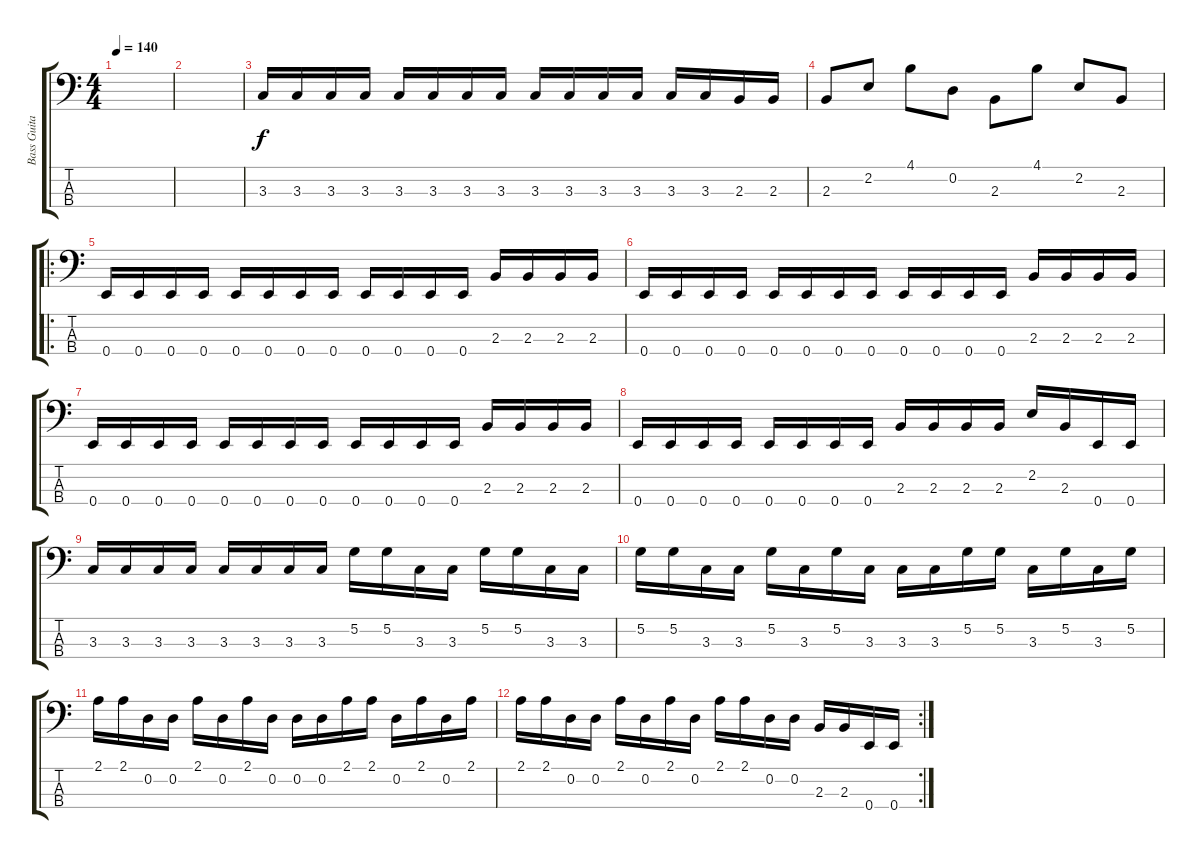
\track ("Bass Guitar" "Bass Guita") {instrument electricbasspick}
\staff {score tabs}
\tuning (G2 D2 A1 E1) {hide}
\ts (4 4)
\tempo 140
\clef f4
\ks c
|
|
3.3.16 3.3.16 3.3.16 3.3.16 3.3.16 3.3.16 3.3.16 3.3.16 3.3.16 3.3.16 3.3.16 3.3.16 3.3.16 3.3.16 2.3.16 2.3.16 |
2.3.8 2.2.8 4.1.8 0.2.8 2.3.8 4.1.8 2.2.8 2.3.8 |
\ro
0.4.16 0.4.16 0.4.16 0.4.16 0.4.16 0.4.16 0.4.16 0.4.16 0.4.16 0.4.16 0.4.16 0.4.16 2.3.16 2.3.16 2.3.16 2.3.16 |
0.4.16 0.4.16 0.4.16 0.4.16 0.4.16 0.4.16 0.4.16 0.4.16 0.4.16 0.4.16 0.4.16 0.4.16 2.3.16 2.3.16 2.3.16 2.3.16 |
0.4.16 0.4.16 0.4.16 0.4.16 0.4.16 0.4.16 0.4.16 0.4.16 0.4.16 0.4.16 0.4.16 0.4.16 2.3.16 2.3.16 2.3.16 2.3.16 |
0.4.16 0.4.16 0.4.16 0.4.16 0.4.16 0.4.16 0.4.16 0.4.16 2.3.16 2.3.16 2.3.16 2.3.16 2.2.16 2.3.16 0.4.16 0.4.16 |
3.3.16 3.3.16 3.3.16 3.3.16 3.3.16 3.3.16 3.3.16 3.3.16 5.2.16 5.2.16 3.3.16 3.3.16 5.2.16 5.2.16 3.3.16 3.3.16 |
5.2.16 5.2.16 3.3.16 3.3.16 5.2.16 3.3.16 5.2.16 3.3.16 3.3.16 3.3.16 5.2.16 5.2.16 3.3.16 5.2.16 3.3.16 5.2.16 |
2.1.16 2.1.16 0.2.16 0.2.16 2.1.16 0.2.16 2.1.16 0.2.16 0.2.16 0.2.16 2.1.16 2.1.16 0.2.16 2.1.16 0.2.16 2.1.16 |
\rc 2
2.1.16 2.1.16 0.2.16 0.2.16 2.1.16 0.2.16 2.1.16 0.2.16 2.1.16 2.1.16 0.2.16 0.2.16 2.3.16 2.3.16 0.4.16 0.4.16
